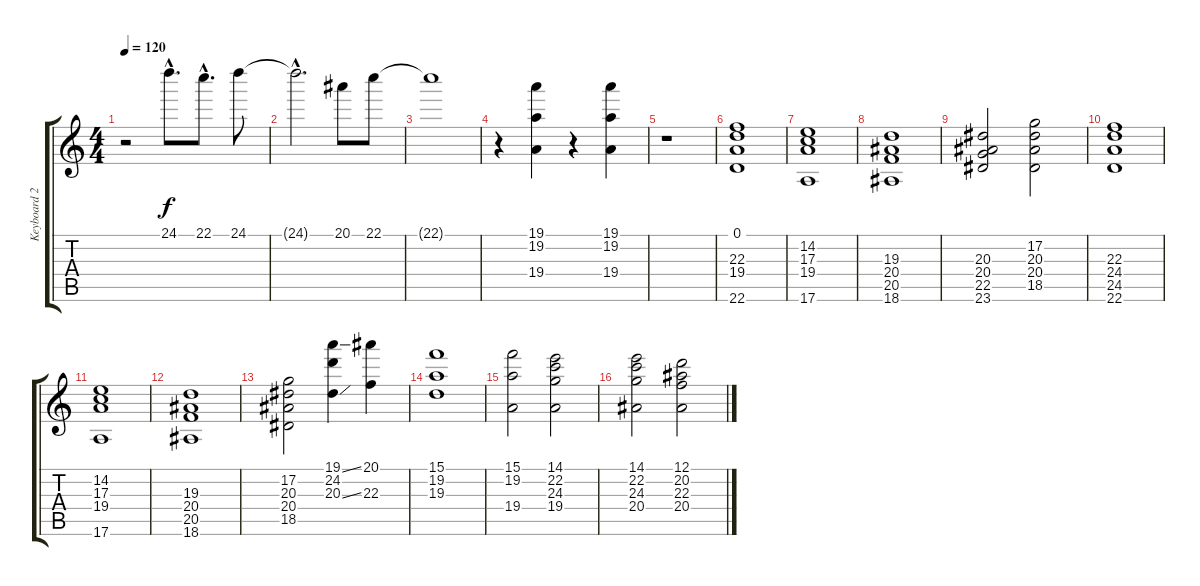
\track ("Keyboard 2" "Keyboard 2") {instrument stringensemble1}
\staff {score tabs}
\tuning (D5 D4 G3 D3 A2 E2) {hide}
\ts (4 4)
\tempo 120
\clef g2
\ks c
r.2{dy f} 24.1{hac}.8{d} 22.1{hac}.8{d} 24.1.8 |
24.1{hac t}.2{d} 20.1.8 22.1.8 |
22.1{t}.1 |
r.4 (19.1 19.2 19.4).4 r.4 (19.1 19.2 19.4).4 |
r.1 |
(0.1 22.3 19.4 22.6).1 |
(14.2 17.3 19.4 17.6).1 |
(19.3 20.4 20.5 18.6).1 |
(20.3 20.4 22.5 23.6).2 (17.2 20.3 20.4 18.5).2 |
(22.3 24.4 24.5 22.6).1 |
(14.2 17.3 19.4 17.6).1 |
(19.3 20.4 20.5 18.6).1 |
(17.2 20.3 20.4 18.5).2 (19.1{ss} 24.2 20.3{ss}).4 (20.1 22.3).4 |
(15.1 19.2 19.3).1 |
(15.1 19.2 19.4).2 (14.1 22.2 24.3 19.4).2 |
(14.1 22.2 24.3 20.4).2 (12.1 20.2 22.3 20.4).2
